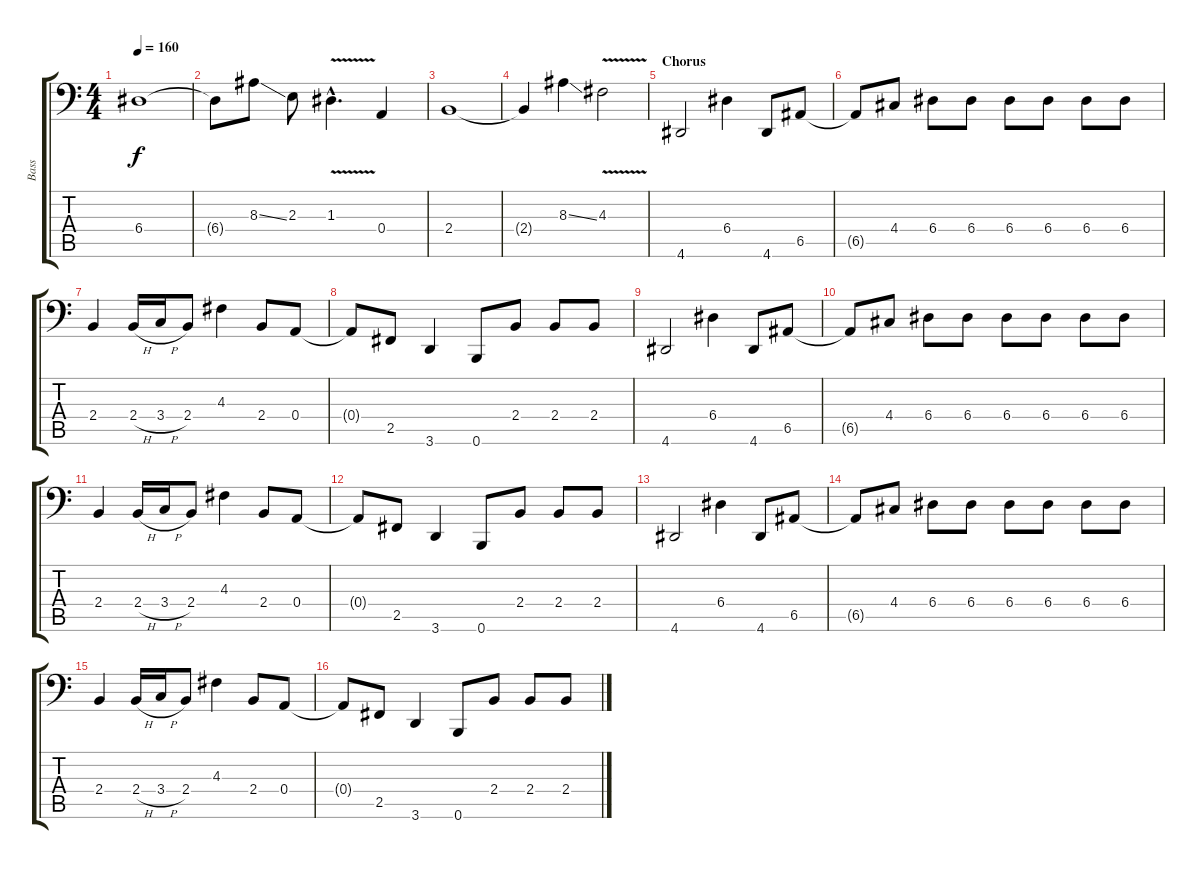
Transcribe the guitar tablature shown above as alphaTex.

\track ("Bass" "Bass") {instrument electricbassfinger}
\staff {score tabs}
\tuning (C3 G2 D2 A1 E1 B0) {hide}
\ts (4 4)
\tempo 160
\clef f4
\ks c
6.4.1{dy f} |
6.4{t}.8 8.3{ss}.8 2.3.8 1.3{v hac}.4{d} 0.4.4 |
2.4.1 |
2.4{t}.4 8.3{ss}.4 4.3{v}.2 |
\section ("" "Chorus")
4.6.2{volume 16 instrument electricbassfinger} 6.4.4 4.6.8 6.5.8 |
6.5{t}.8 4.4.8 6.4.8 6.4.8 6.4.8 6.4.8 6.4.8 6.4.8 |
2.4.4 2.4{h}.16 3.4{h}.16 2.4.8 4.3.4 2.4.8 0.4.8 |
0.4{t}.8 2.5.8 3.6.4 0.6.8 2.4.8 2.4.8 2.4.8 |
4.6.2 6.4.4 4.6.8 6.5.8 |
6.5{t}.8 4.4.8 6.4.8 6.4.8 6.4.8 6.4.8 6.4.8 6.4.8 |
2.4.4 2.4{h}.16 3.4{h}.16 2.4.8 4.3.4 2.4.8 0.4.8 |
0.4{t}.8 2.5.8 3.6.4 0.6.8 2.4.8 2.4.8 2.4.8 |
4.6.2 6.4.4 4.6.8 6.5.8 |
6.5{t}.8 4.4.8 6.4.8 6.4.8 6.4.8 6.4.8 6.4.8 6.4.8 |
2.4.4 2.4{h}.16 3.4{h}.16 2.4.8 4.3.4 2.4.8 0.4.8 |
0.4{t}.8 2.5.8 3.6.4 0.6.8 2.4.8 2.4.8 2.4.8
